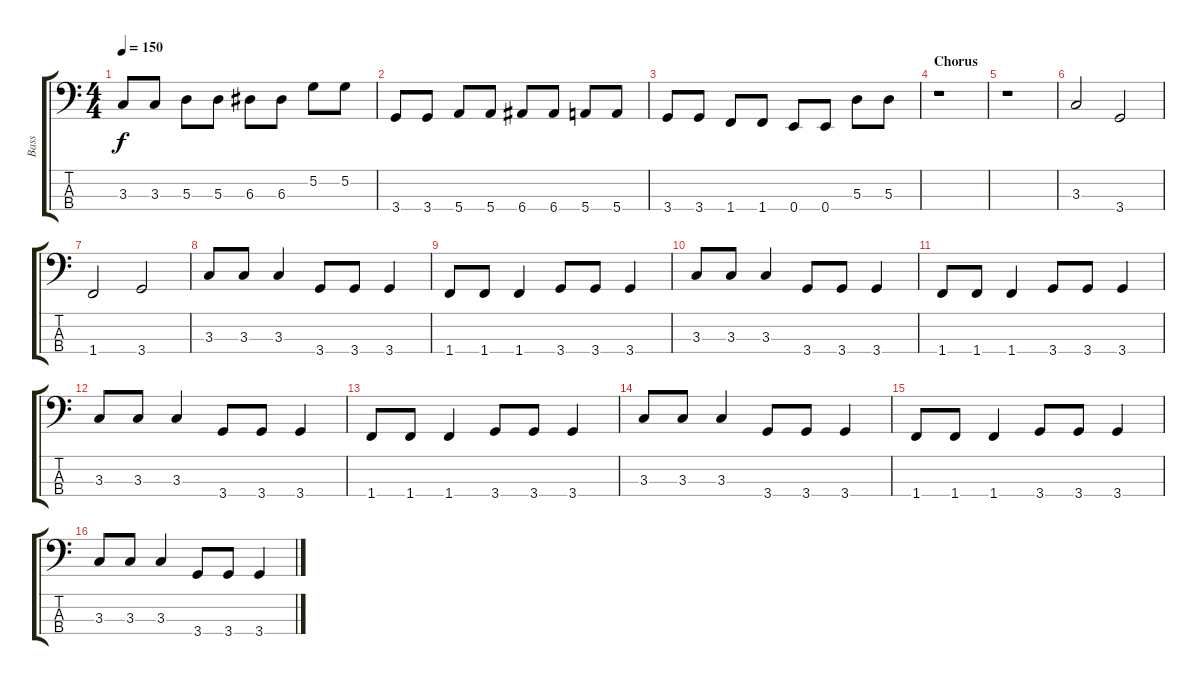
\track ("Bass" "Bass") {instrument electricbasspick}
\staff {score tabs}
\tuning (G2 D2 A1 E1) {hide}
\ts (4 4)
\tempo 150
\clef f4
\ks c
3.3.8{dy f} 3.3.8 5.3.8 5.3.8 6.3.8 6.3.8 5.2.8 5.2.8 |
3.4.8 3.4.8 5.4.8 5.4.8 6.4.8 6.4.8 5.4.8 5.4.8 |
3.4.8 3.4.8 1.4.8 1.4.8 0.4.8 0.4.8 5.3.8 5.3.8 |
\section ("" "Chorus")
r.1 |
r.1 |
3.3.2 3.4.2 |
1.4.2 3.4.2 |
3.3.8 3.3.8 3.3.4 3.4.8 3.4.8 3.4.4 |
1.4.8 1.4.8 1.4.4 3.4.8 3.4.8 3.4.4 |
3.3.8 3.3.8 3.3.4 3.4.8 3.4.8 3.4.4 |
1.4.8 1.4.8 1.4.4 3.4.8 3.4.8 3.4.4 |
3.3.8 3.3.8 3.3.4 3.4.8 3.4.8 3.4.4 |
1.4.8 1.4.8 1.4.4 3.4.8 3.4.8 3.4.4 |
3.3.8 3.3.8 3.3.4 3.4.8 3.4.8 3.4.4 |
1.4.8 1.4.8 1.4.4 3.4.8 3.4.8 3.4.4 |
3.3.8 3.3.8 3.3.4 3.4.8 3.4.8 3.4.4
